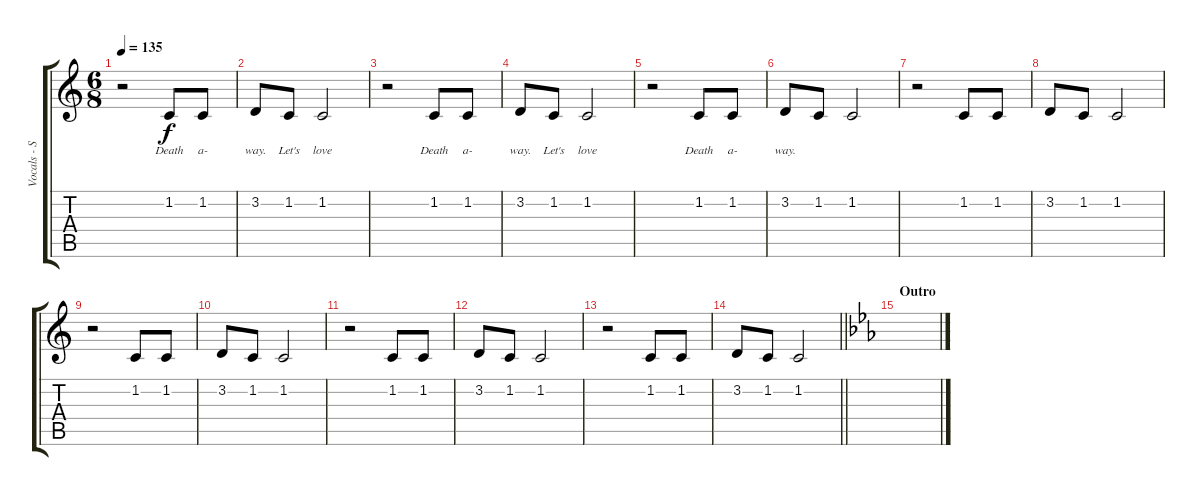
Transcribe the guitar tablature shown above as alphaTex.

\track ("Vocals - Simon Neil" "Vocals - S") {instrument altosax}
\staff {score tabs}
\tuning (E4 B3 G3 D3 A2 E2) {hide}
\ts (6 8)
\tempo 135
\clef g2
\ks c
r.2{dy f} 1.2.8{lyrics (0 "Death") lyrics (1 "") lyrics (2 "") lyrics (3 "") lyrics (4 "")} 1.2.8{lyrics (0 "a-") lyrics (1 "") lyrics (2 "") lyrics (3 "") lyrics (4 "")} |
3.2.8{lyrics (0 "way.") lyrics (1 "") lyrics (2 "") lyrics (3 "") lyrics (4 "")} 1.2.8{lyrics (0 "Let's") lyrics (1 "") lyrics (2 "") lyrics (3 "") lyrics (4 "")} 1.2.2{lyrics (0 "love") lyrics (1 "") lyrics (2 "") lyrics (3 "") lyrics (4 "")} |
r.2 1.2.8{lyrics (0 "Death") lyrics (1 "") lyrics (2 "") lyrics (3 "") lyrics (4 "")} 1.2.8{lyrics (0 "a-") lyrics (1 "") lyrics (2 "") lyrics (3 "") lyrics (4 "")} |
3.2.8{lyrics (0 "way.") lyrics (1 "") lyrics (2 "") lyrics (3 "") lyrics (4 "")} 1.2.8{lyrics (0 "Let's") lyrics (1 "") lyrics (2 "") lyrics (3 "") lyrics (4 "")} 1.2.2{lyrics (0 "love") lyrics (1 "") lyrics (2 "") lyrics (3 "") lyrics (4 "")} |
r.2 1.2.8{lyrics (0 "Death") lyrics (1 "") lyrics (2 "") lyrics (3 "") lyrics (4 "")} 1.2.8{lyrics (0 "a-") lyrics (1 "") lyrics (2 "") lyrics (3 "") lyrics (4 "")} |
3.2.8{lyrics (0 "way.") lyrics (1 "") lyrics (2 "") lyrics (3 "") lyrics (4 "")} 1.2.8 1.2.2 |
r.2 1.2.8 1.2.8 |
3.2.8 1.2.8 1.2.2 |
r.2 1.2.8 1.2.8 |
3.2.8 1.2.8 1.2.2 |
r.2 1.2.8 1.2.8 |
3.2.8 1.2.8 1.2.2 |
r.2 1.2.8 1.2.8 |
\barLineRight lightlight
3.2.8 1.2.8 1.2.2 |
\section ("" "Outro")
\ks cminor
